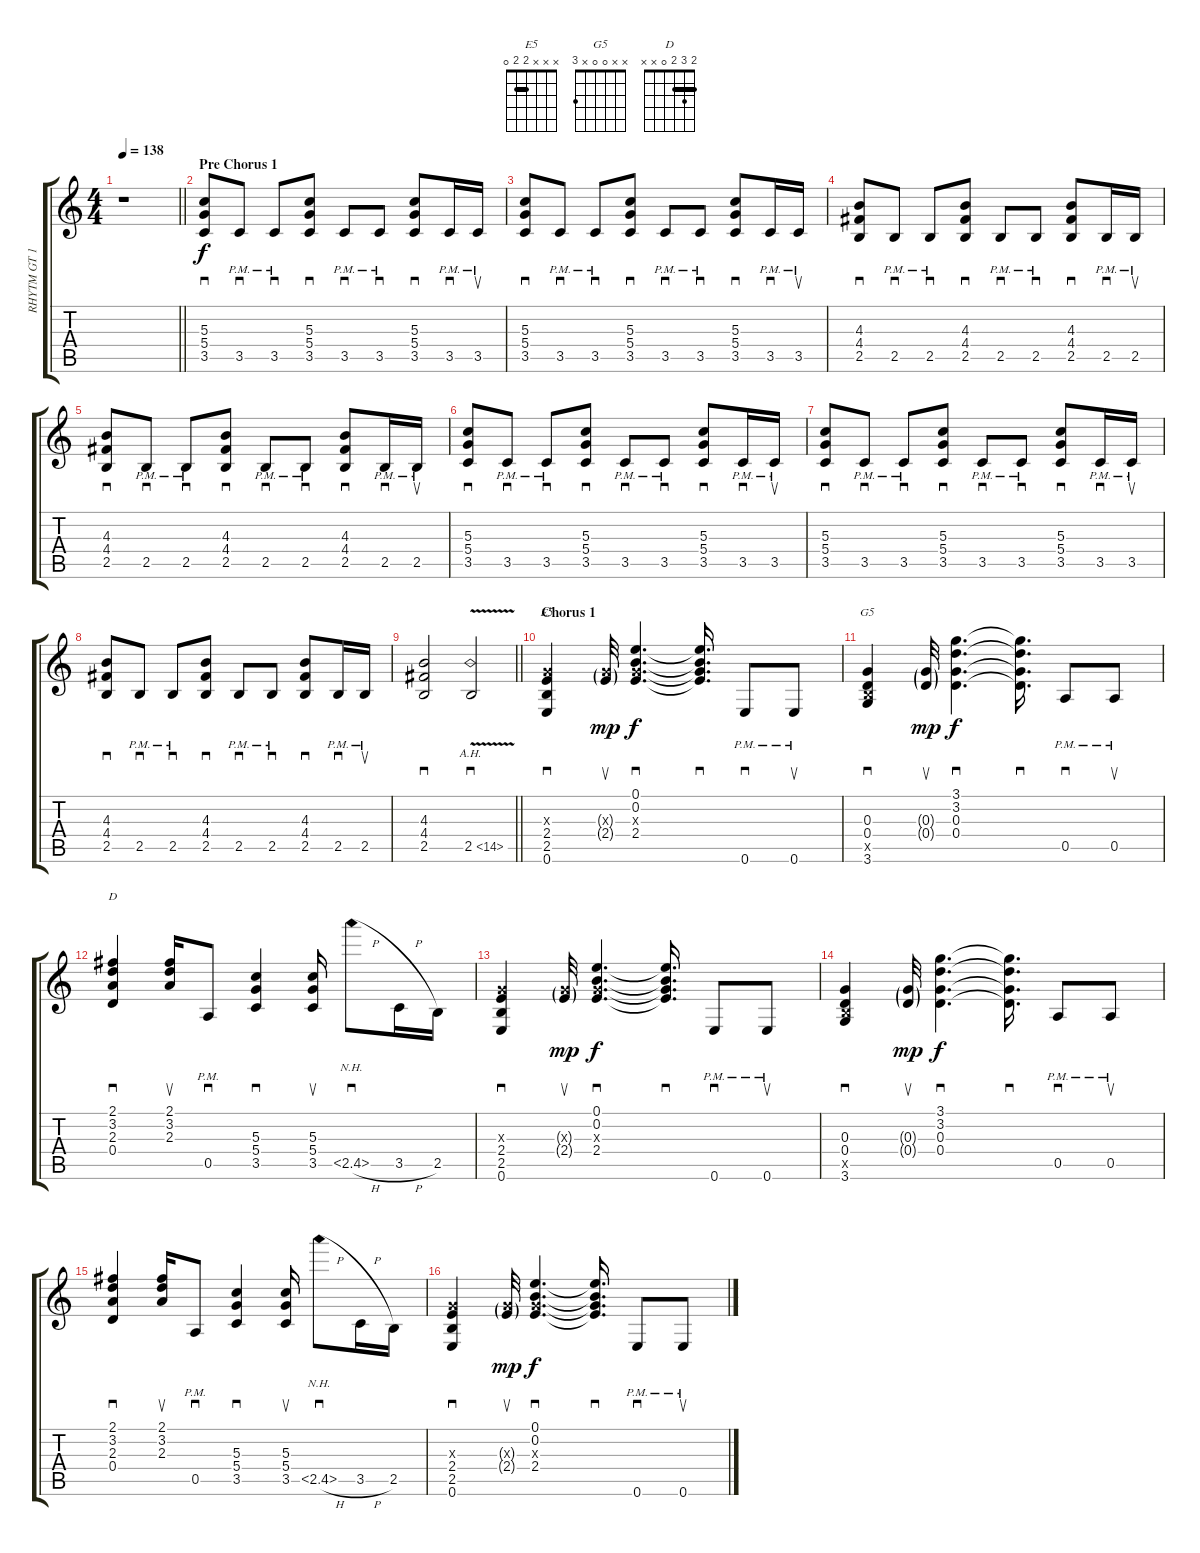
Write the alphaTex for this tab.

\track ("RHYTM GT 1" "RHYTM GT 1") {instrument distortionguitar}
\staff {score tabs}
\tuning (E4 B3 G3 D3 A2 E2) {hide}
\chord ("E5" x x x 2 2 0) {barre 2}
\chord ("G5" x x 0 0 x 3)
\chord ("D" 2 3 2 0 x x) {barre 2}
\ts (4 4)
\tempo 138
\clef g2
\barLineRight lightlight
\ks c
r.1{dy f volume 6 balance 0 instrument distortionguitar} |
\section ("" "Pre Chorus 1")
(5.3 5.4 3.5).8{sd} 3.5{pm}.8{sd} 3.5{pm}.8{sd} (5.3 5.4 3.5).8{sd} 3.5{pm}.8{sd} 3.5{pm}.8{sd} (5.3 5.4 3.5).8{sd} 3.5{pm}.16{sd} 3.5{pm}.16{su} |
(5.3 5.4 3.5).8{sd} 3.5{pm}.8{sd} 3.5{pm}.8{sd} (5.3 5.4 3.5).8{sd} 3.5{pm}.8{sd} 3.5{pm}.8{sd} (5.3 5.4 3.5).8{sd} 3.5{pm}.16{sd} 3.5{pm}.16{su} |
(4.3 4.4 2.5).8{sd} 2.5{pm}.8{sd} 2.5{pm}.8{sd} (4.3 4.4 2.5).8{sd} 2.5{pm}.8{sd} 2.5{pm}.8{sd} (4.3 4.4 2.5).8{sd} 2.5{pm}.16{sd} 2.5{pm}.16{su} |
(4.3 4.4 2.5).8{sd} 2.5{pm}.8{sd} 2.5{pm}.8{sd} (4.3 4.4 2.5).8{sd} 2.5{pm}.8{sd} 2.5{pm}.8{sd} (4.3 4.4 2.5).8{sd} 2.5{pm}.16{sd} 2.5{pm}.16{su} |
(5.3 5.4 3.5).8{sd} 3.5{pm}.8{sd} 3.5{pm}.8{sd} (5.3 5.4 3.5).8{sd} 3.5{pm}.8{sd} 3.5{pm}.8{sd} (5.3 5.4 3.5).8{sd} 3.5{pm}.16{sd} 3.5{pm}.16{su} |
(5.3 5.4 3.5).8{sd} 3.5{pm}.8{sd} 3.5{pm}.8{sd} (5.3 5.4 3.5).8{sd} 3.5{pm}.8{sd} 3.5{pm}.8{sd} (5.3 5.4 3.5).8{sd} 3.5{pm}.16{sd} 3.5{pm}.16{su} |
(4.3 4.4 2.5).8{sd} 2.5{pm}.8{sd} 2.5{pm}.8{sd} (4.3 4.4 2.5).8{sd} 2.5{pm}.8{sd} 2.5{pm}.8{sd} (4.3 4.4 2.5).8{sd} 2.5{pm}.16{sd} 2.5{pm}.16{su} |
\barLineRight lightlight
(4.3 4.4 2.5).2{sd} 2.5{ah 12 v}.2{sd} |
\section ("" "Chorus 1")
(0.3{x} 2.4 2.5 0.6).4{sd ch "E5"} (0.3{g x} 2.4{g}).32{su dy mp} (0.1 0.2 0.3{x} 2.4).4{d sd dy f} (0.1{t} 0.2{t} 0.3{t} 2.4{t}).16{d sd} 0.6{pm}.8{sd} 0.6{pm}.8{su} |
(0.3 0.4 2.5{x} 3.6).4{sd ch "G5"} (0.3{g} 0.4{g}).32{su dy mp} (3.1 3.2 0.3 0.4).4{d sd dy f} (3.1{t} 3.2{t} 0.3{t} 0.4{t}).16{d sd} 0.5{pm}.8{sd} 0.5{pm}.8{su} |
(2.1 3.2 2.3 0.4).4{sd ch "D"} (2.1 3.2 2.3).16{su} 0.5{pm}.8{sd} (5.3 5.4 3.5).4{sd} (5.3 5.4 3.5).16{su} 2.5{nh h}.8{sd} 3.5{h}.16 2.5.16 |
(0.3{x} 2.4 2.5 0.6).4{sd} (0.3{g x} 2.4{g}).32{su dy mp} (0.1 0.2 0.3{x} 2.4).4{d sd dy f} (0.1{t} 0.2{t} 0.3{t} 2.4{t}).16{d sd} 0.6{pm}.8{sd} 0.6{pm}.8{su} |
(0.3 0.4 2.5{x} 3.6).4{sd} (0.3{g} 0.4{g}).32{su dy mp} (3.1 3.2 0.3 0.4).4{d sd dy f} (3.1{t} 3.2{t} 0.3{t} 0.4{t}).16{d sd} 0.5{pm}.8{sd} 0.5{pm}.8{su} |
(2.1 3.2 2.3 0.4).4{sd} (2.1 3.2 2.3).16{su} 0.5{pm}.8{sd} (5.3 5.4 3.5).4{sd} (5.3 5.4 3.5).16{su} 2.5{nh h}.8{sd} 3.5{h}.16 2.5.16 |
(0.3{x} 2.4 2.5 0.6).4{sd} (0.3{g x} 2.4{g}).32{su dy mp} (0.1 0.2 0.3{x} 2.4).4{d sd dy f} (0.1{t} 0.2{t} 0.3{t} 2.4{t}).16{d sd} 0.6{pm}.8{sd} 0.6{pm}.8{su}
